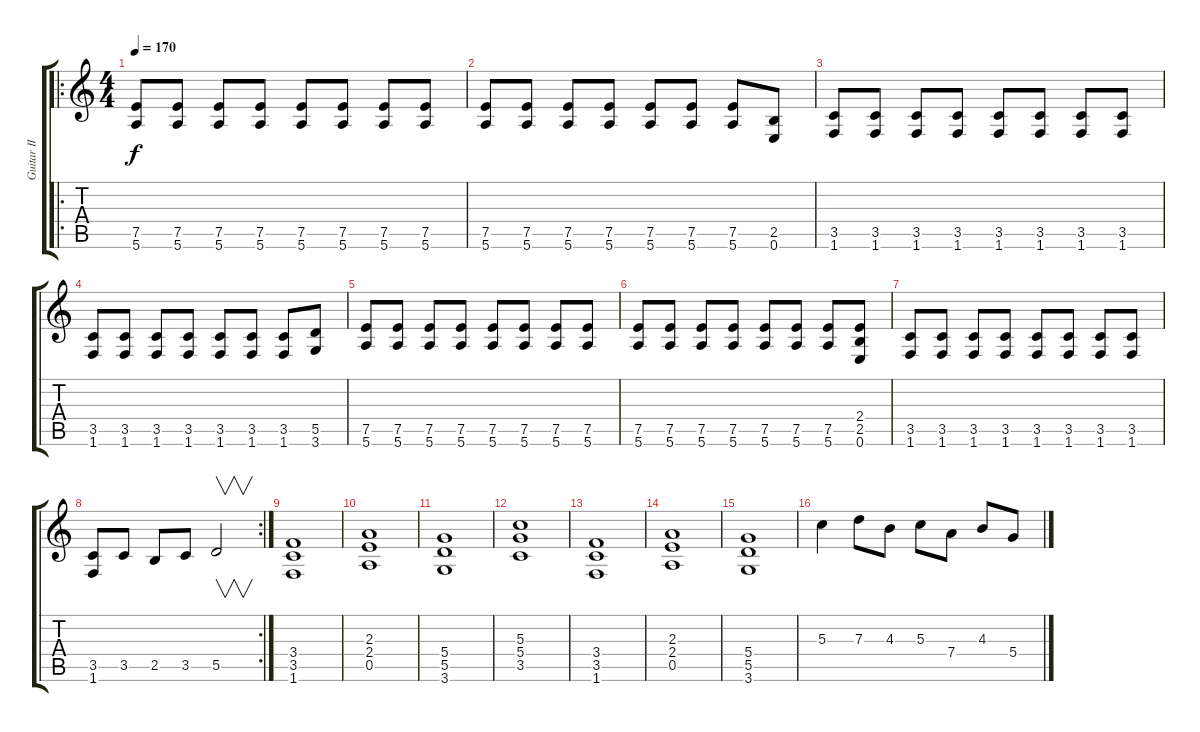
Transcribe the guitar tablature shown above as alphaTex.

\track ("Guitar II" "Guitar II") {instrument distortionguitar}
\staff {score tabs}
\tuning (E4 B3 G3 D3 A2 E2) {hide}
\ro
\ts (4 4)
\tempo 170
\clef g2
\ks c
(7.5 5.6).8{dy f} (7.5 5.6).8 (7.5 5.6).8 (7.5 5.6).8 (7.5 5.6).8 (7.5 5.6).8 (7.5 5.6).8 (7.5 5.6).8 |
(7.5 5.6).8 (7.5 5.6).8 (7.5 5.6).8 (7.5 5.6).8 (7.5 5.6).8 (7.5 5.6).8 (7.5 5.6).8 (2.5 0.6).8 |
(3.5 1.6).8 (3.5 1.6).8 (3.5 1.6).8 (3.5 1.6).8 (3.5 1.6).8 (3.5 1.6).8 (3.5 1.6).8 (3.5 1.6).8 |
(3.5 1.6).8 (3.5 1.6).8 (3.5 1.6).8 (3.5 1.6).8 (3.5 1.6).8 (3.5 1.6).8 (3.5 1.6).8 (5.5 3.6).8 |
(7.5 5.6).8 (7.5 5.6).8 (7.5 5.6).8 (7.5 5.6).8 (7.5 5.6).8 (7.5 5.6).8 (7.5 5.6).8 (7.5 5.6).8 |
(7.5 5.6).8 (7.5 5.6).8 (7.5 5.6).8 (7.5 5.6).8 (7.5 5.6).8 (7.5 5.6).8 (7.5 5.6).8 (2.4 2.5 0.6).8 |
(3.5 1.6).8 (3.5 1.6).8 (3.5 1.6).8 (3.5 1.6).8 (3.5 1.6).8 (3.5 1.6).8 (3.5 1.6).8 (3.5 1.6).8 |
\rc 2
(3.5 1.6).8 3.5.8 2.5.8 3.5.8 5.5.2{v} |
(3.4 3.5 1.6).1 |
(2.3 2.4 0.5).1 |
(5.4 5.5 3.6).1 |
(5.3 5.4 3.5).1 |
(3.4 3.5 1.6).1 |
(2.3 2.4 0.5).1 |
(5.4 5.5 3.6).1 |
5.3.4 7.3.8 4.3.8 5.3.8 7.4.8 4.3.8 5.4.8
